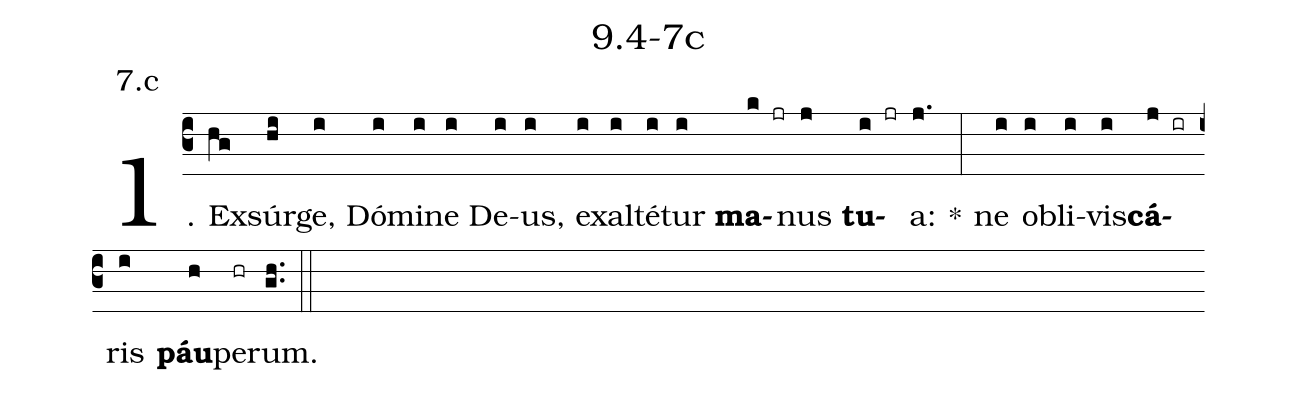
name: 9.4-7c;
annotation: 7.c;
%%
(c3)1. Ex(hg)súr(hi)ge,(i) Dó(i)mi(i)ne(i) De(i)us,(i) ex(i)al(i)té(i)tur(i) <b>ma</b>(k jr)nus(j) <b>tu</b>(i jr)a:(j.) *(:) ne(i) ob(i)li(i)vis(i)<b>cá</b>(j ir)ris(i) <b>páu</b>(h)pe(hr)rum.(gh..) (::)


%E(i) u(i) o(j) u(i) a(h) e.(gh..) (::)
